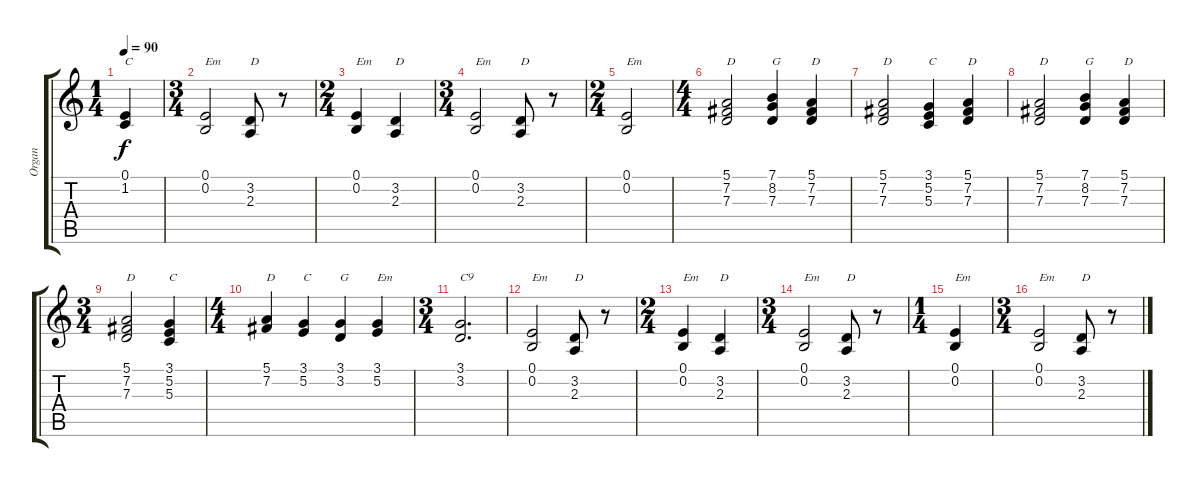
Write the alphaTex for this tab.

\track ("Organ" "Organ") {instrument drawbarorgan}
\staff {score tabs}
\tuning (E4 B3 G3 D3 A2 E2) {hide}
\ts (1 4)
\tempo 90
\clef g2
\ks c
(0.1 1.2).4{txt "C" dy f} |
\ts (3 4)
(0.1 0.2).2{txt "Em"} (3.2 2.3).8{txt "D"} r.8 |
\ts (2 4)
(0.1 0.2).4{txt "Em"} (3.2 2.3).4{txt "D"} |
\ts (3 4)
(0.1 0.2).2{txt "Em"} (3.2 2.3).8{txt "D"} r.8 |
\ts (2 4)
(0.1 0.2).2{txt "Em"} |
\ts (4 4)
(5.1 7.2 7.3).2{txt "D"} (7.1 8.2 7.3).4{txt "G"} (5.1 7.2 7.3).4{txt "D"} |
(5.1 7.2 7.3).2{txt "D"} (3.1 5.2 5.3).4{txt "C"} (5.1 7.2 7.3).4{txt "D"} |
(5.1 7.2 7.3).2{txt "D"} (7.1 8.2 7.3).4{txt "G"} (5.1 7.2 7.3).4{txt "D"} |
\ts (3 4)
(5.1 7.2 7.3).2{txt "D"} (3.1 5.2 5.3).4{txt "C"} |
\ts (4 4)
(5.1 7.2).4{txt "D"} (3.1 5.2).4{txt "C"} (3.1 3.2).4{txt "G"} (3.1 5.2).4{txt "Em"} |
\ts (3 4)
(3.1 3.2).2{d txt "C9"} |
(0.1 0.2).2{txt "Em"} (3.2 2.3).8{txt "D"} r.8 |
\ts (2 4)
(0.1 0.2).4{txt "Em"} (3.2 2.3).4{txt "D"} |
\ts (3 4)
(0.1 0.2).2{txt "Em"} (3.2 2.3).8{txt "D"} r.8 |
\ts (1 4)
(0.1 0.2).4{txt "Em"} |
\ts (3 4)
(0.1 0.2).2{txt "Em"} (3.2 2.3).8{txt "D"} r.8
